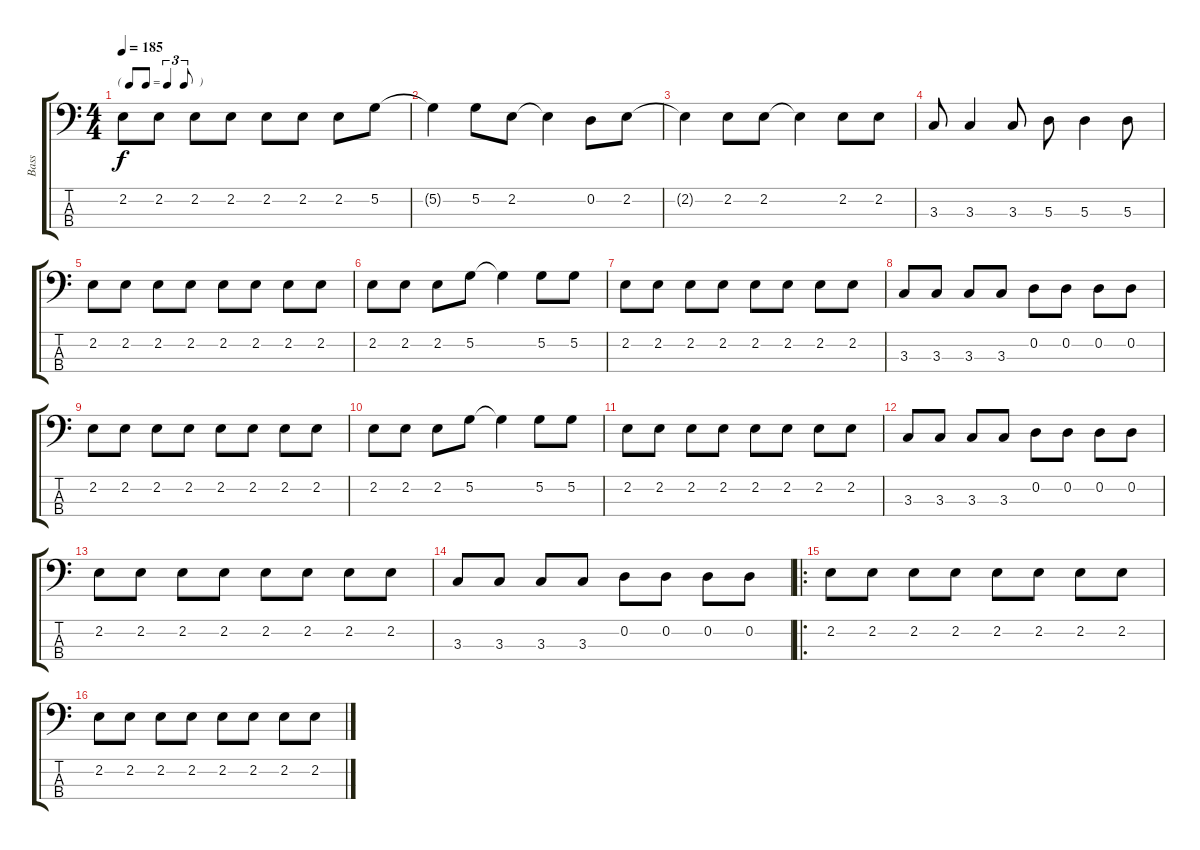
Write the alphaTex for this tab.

\track ("Bass" "Bass") {instrument electricbassfinger}
\staff {score tabs}
\tuning (G2 D2 A1 E1) {hide}
\ts (4 4)
\tf triplet8th
\tempo 185
\clef f4
\ks c
2.2.8{dy f} 2.2.8 2.2.8 2.2.8 2.2.8 2.2.8 2.2.8 5.2.8 |
5.2{t}.4 5.2.8 2.2.8 2.2{t}.4 0.2.8 2.2.8 |
2.2{t}.4 2.2.8 2.2.8 2.2{t}.4 2.2.8 2.2.8 |
3.3.8 3.3.4 3.3.8 5.3.8 5.3.4 5.3.8 |
2.2.8 2.2.8 2.2.8 2.2.8 2.2.8 2.2.8 2.2.8 2.2.8 |
2.2.8 2.2.8 2.2.8 5.2.8 5.2{t}.4 5.2.8 5.2.8 |
2.2.8 2.2.8 2.2.8 2.2.8 2.2.8 2.2.8 2.2.8 2.2.8 |
3.3.8 3.3.8 3.3.8 3.3.8 0.2.8 0.2.8 0.2.8 0.2.8 |
2.2.8 2.2.8 2.2.8 2.2.8 2.2.8 2.2.8 2.2.8 2.2.8 |
2.2.8 2.2.8 2.2.8 5.2.8 5.2{t}.4 5.2.8 5.2.8 |
2.2.8 2.2.8 2.2.8 2.2.8 2.2.8 2.2.8 2.2.8 2.2.8 |
3.3.8 3.3.8 3.3.8 3.3.8 0.2.8 0.2.8 0.2.8 0.2.8 |
2.2.8 2.2.8 2.2.8 2.2.8 2.2.8 2.2.8 2.2.8 2.2.8 |
3.3.8 3.3.8 3.3.8 3.3.8 0.2.8 0.2.8 0.2.8 0.2.8 |
\ro
2.2.8 2.2.8 2.2.8 2.2.8 2.2.8 2.2.8 2.2.8 2.2.8 |
2.2.8 2.2.8 2.2.8 2.2.8 2.2.8 2.2.8 2.2.8 2.2.8
